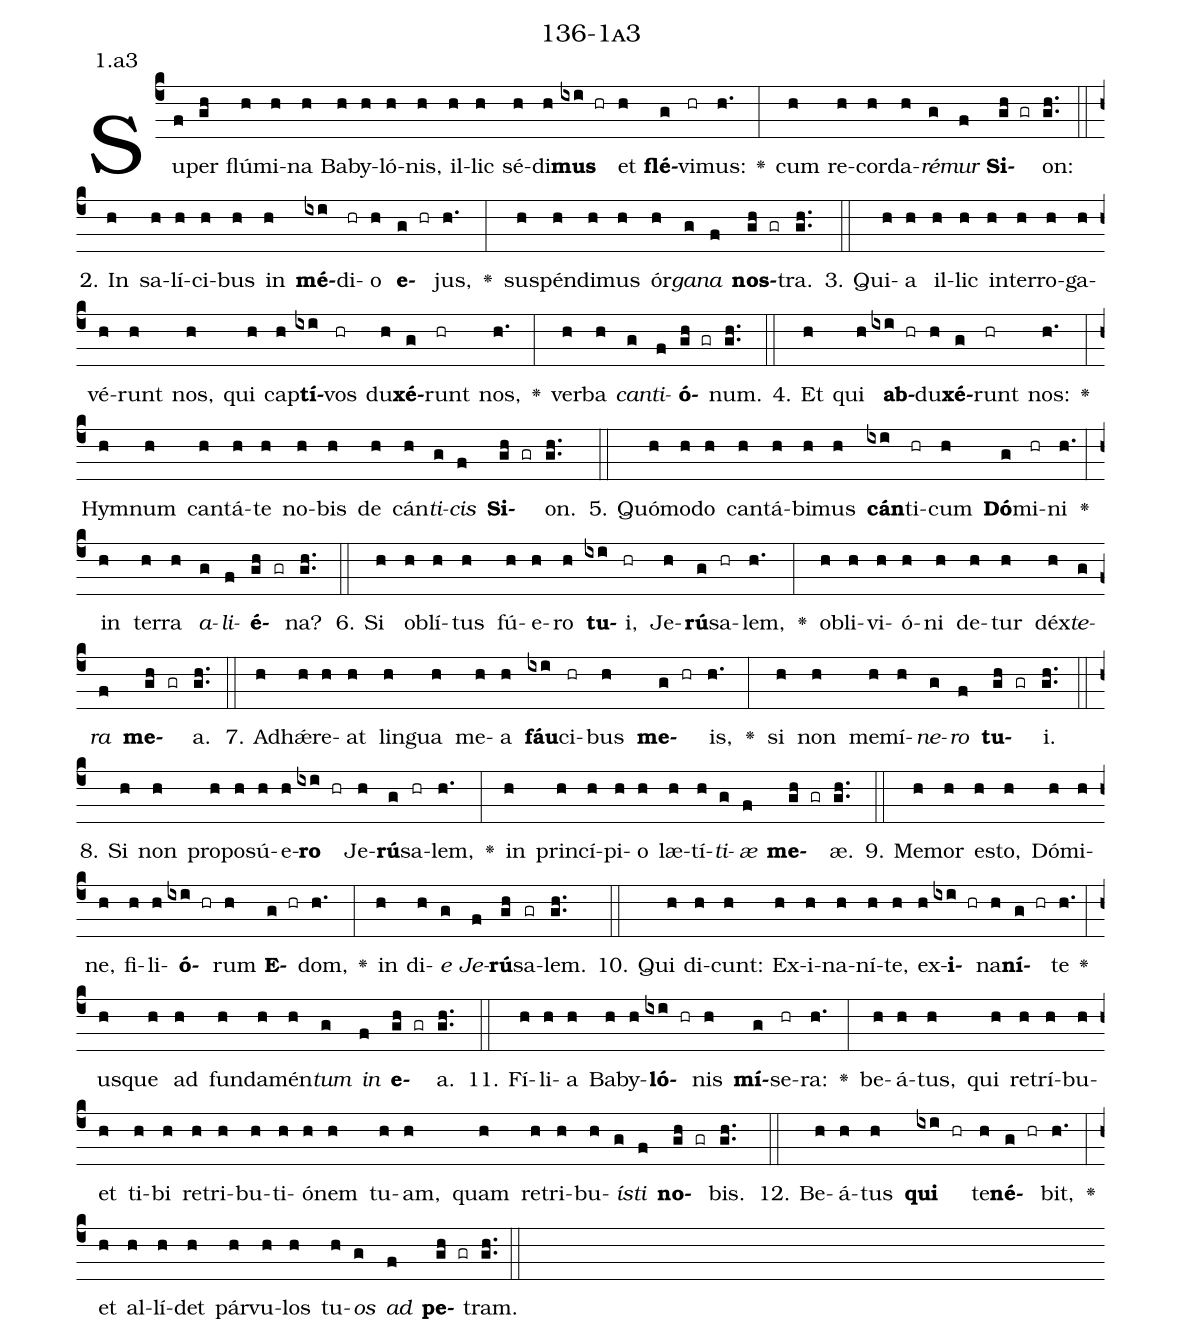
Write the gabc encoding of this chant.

name: 136-1a3;
annotation: 1.a3;
%%
(c4)Su(f)per(gh) flú(h)mi(h)na(h) Ba(h)by(h)ló(h)nis,(h) il(h)lic(h) sé(h)di(h)<b>mus</b>(ixi hr) et(h) <b>flé</b>(g)vi(hr)mus:(h.) <v>\greheightstar</v>(:) cum(h) re(h)cor(h)da(h)<i>ré</i>(g)<i>mur</i>(f) <b>Si</b>(gh gr)on:(gh..) (::)
2. In(h) sa(h)lí(h)ci(h)bus(h) in(h) <b>mé</b>(ixi)di(hr)o(h) <b>e</b>(g hr)jus,(h.) <v>\greheightstar</v>(:) sus(h)pén(h)di(h)mus(h) ór(h)<i>ga</i>(g)<i>na</i>(f) <b>nos</b>(gh gr)tra.(gh..) (::)
3. Qui(h)a(h) il(h)lic(h) in(h)ter(h)ro(h)ga(h)vé(h)runt(h) nos,(h) qui(h) cap(h)<b>tí</b>(ixi)vos(hr) du(h)<b>xé</b>(g)runt(hr) nos,(h.) <v>\greheightstar</v>(:) ver(h)ba(h) <i>can</i>(g)<i>ti</i>(f)<b>ó</b>(gh gr)num.(gh..) (::)
4. Et(h) qui(h) <b>ab</b>(ixi hr)du(h)<b>xé</b>(g)runt(hr) nos:(h.) <v>\greheightstar</v>(:) Hym(h)num(h) can(h)tá(h)te(h) no(h)bis(h) de(h) cán(h)<i>ti</i>(g)<i>cis</i>(f) <b>Si</b>(gh gr)on.(gh..) (::)
5. Quó(h)mo(h)do(h) can(h)tá(h)bi(h)mus(h) <b>cán</b>(ixi)ti(hr)cum(h) <b>Dó</b>(g)mi(hr)ni(h.) <v>\greheightstar</v>(:) in(h) ter(h)ra(h) <i>a</i>(g)<i>li</i>(f)<b>é</b>(gh gr)na?(gh..) (::)
6. Si(h) ob(h)lí(h)tus(h) fú(h)e(h)ro(h) <b>tu</b>(ixi)i,(hr) Je(h)<b>rú</b>(g)sa(hr)lem,(h.) <v>\greheightstar</v>(:) ob(h)li(h)vi(h)ó(h)ni(h) de(h)tur(h) déx(h)<i>te</i>(g)<i>ra</i>(f) <b>me</b>(gh gr)a.(gh..) (::)
7. Ad(h)hǽ(h)re(h)at(h) lin(h)gua(h) me(h)a(h) <b>fáu</b>(ixi)ci(hr)bus(h) <b>me</b>(g hr)is,(h.) <v>\greheightstar</v>(:) si(h) non(h) me(h)mí(h)<i>ne</i>(g)<i>ro</i>(f) <b>tu</b>(gh gr)i.(gh..) (::)
8. Si(h) non(h) pro(h)po(h)sú(h)e(h)<b>ro</b>(ixi hr) Je(h)<b>rú</b>(g)sa(hr)lem,(h.) <v>\greheightstar</v>(:) in(h) prin(h)cí(h)pi(h)o(h) læ(h)tí(h)<i>ti</i>(g)<i>æ</i>(f) <b>me</b>(gh gr)æ.(gh..) (::)
9. Me(h)mor(h) es(h)to,(h) Dó(h)mi(h)ne,(h) fi(h)li(h)<b>ó</b>(ixi hr)rum(h) <b>E</b>(g hr)dom,(h.) <v>\greheightstar</v>(:) in(h) di(h)<i>e</i>(g) <i>Je</i>(f)<b>rú</b>(gh)sa(gr)lem.(gh..) (::)
10. Qui(h) di(h)cunt:(h) Ex(h)i(h)na(h)ní(h)te,(h) ex(h)<b>i</b>(ixi hr)na(h)<b>ní</b>(g hr)te(h.) <v>\greheightstar</v>(:) us(h)que(h) ad(h) fun(h)da(h)mén(h)<i>tum</i>(g) <i>in</i>(f) <b>e</b>(gh gr)a.(gh..) (::)
11. Fí(h)li(h)a(h) Ba(h)by(h)<b>ló</b>(ixi hr)nis(h) <b>mí</b>(g)se(hr)ra:(h.) <v>\greheightstar</v>(:) be(h)á(h)tus,(h) qui(h) re(h)trí(h)bu(h)et(h) ti(h)bi(h) re(h)tri(h)bu(h)ti(h)ó(h)nem(h) tu(h)am,(h) quam(h) re(h)tri(h)bu(h)<i>ís</i>(g)<i>ti</i>(f) <b>no</b>(gh gr)bis.(gh..) (::)
12. Be(h)á(h)tus(h) <b>qui</b>(ixi hr) te(h)<b>né</b>(g hr)bit,(h.) <v>\greheightstar</v>(:) et(h) al(h)lí(h)det(h) pár(h)vu(h)los(h) tu(h)<i>os</i>(g) <i>ad</i>(f) <b>pe</b>(gh gr)tram.(gh..) (::)
